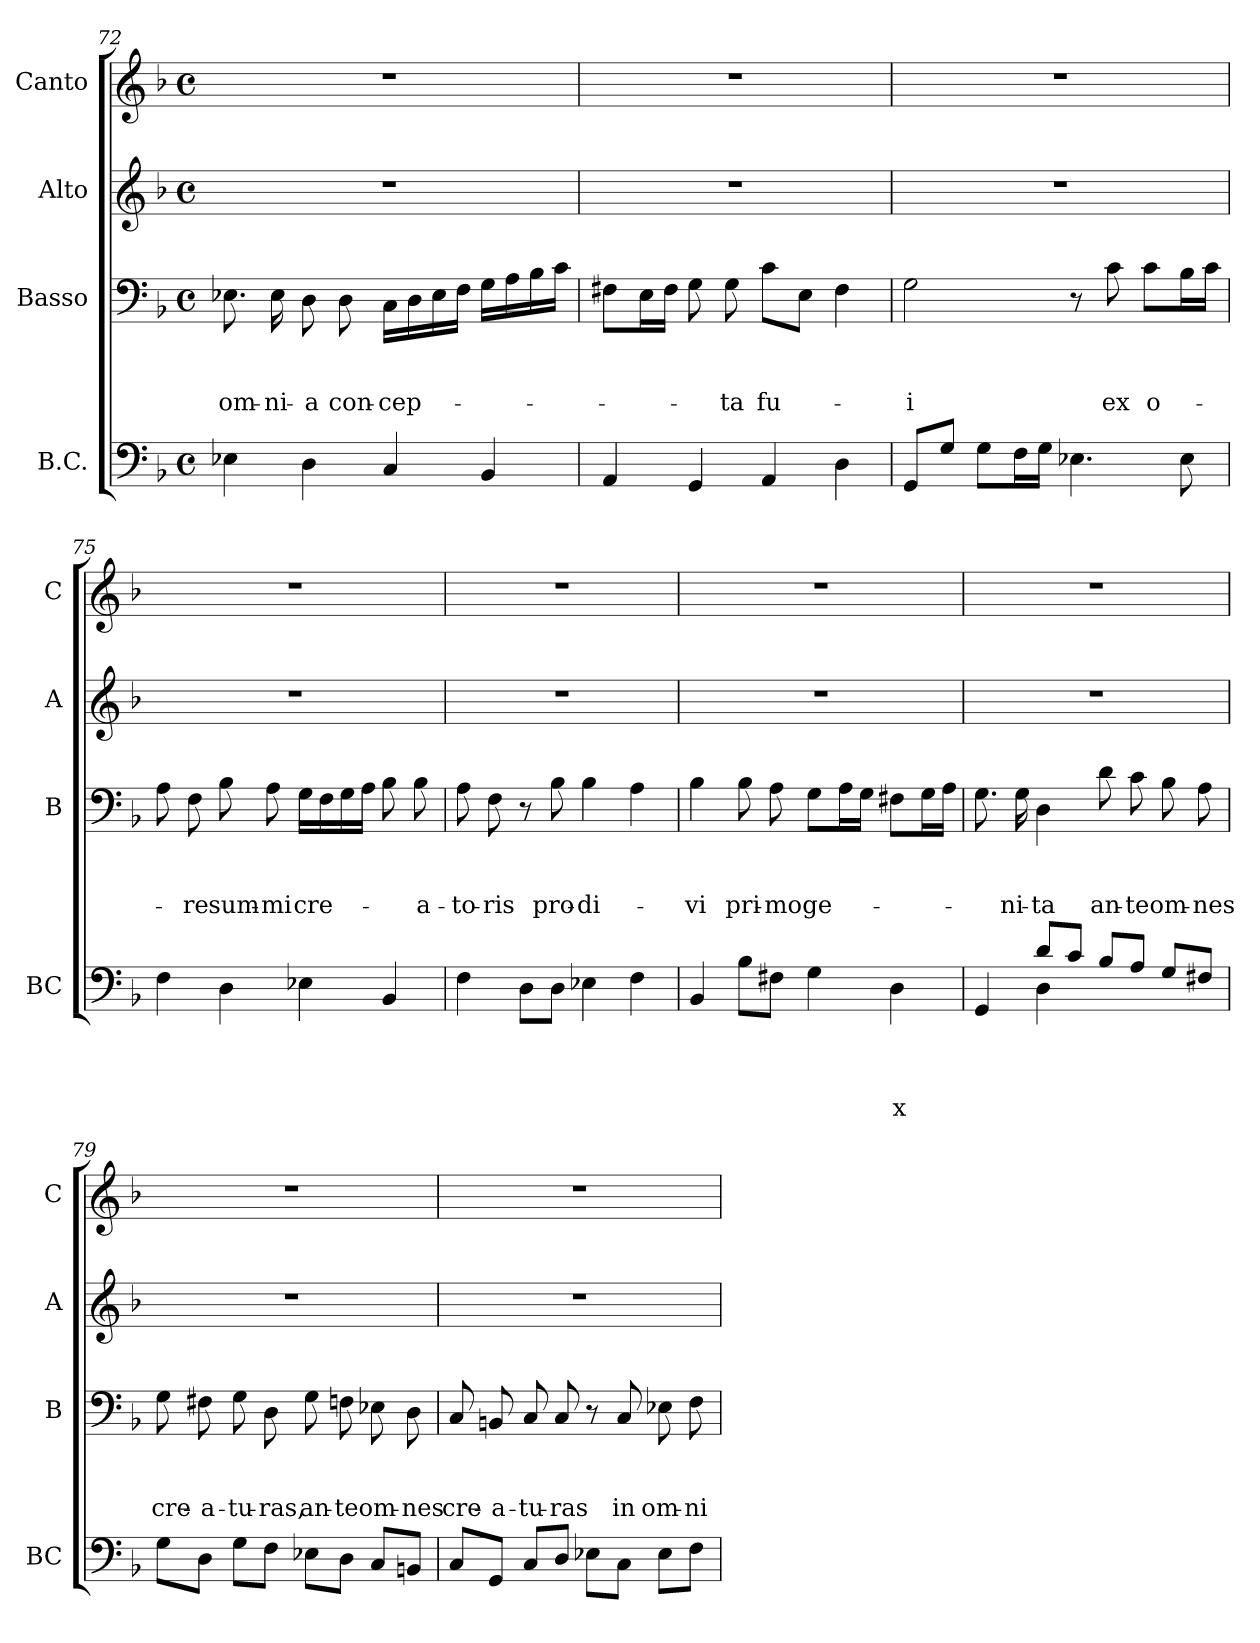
**kern	**text	**text	**text	**text	**kern	**text	**text	**text	**kern	**kern
*part4	*part4	*part4	*part4	*part4	*part3	*part3	*part3	*part3	*part2	*part1
*staff4	*staff4	*staff4	*staff4	*staff4	*staff3	*staff3	*staff3	*staff3	*staff2	*staff1
*I"B.C.	*	*	*	*	*I"Basso	*	*	*	*I"Alto	*I"Canto
*I'BC	*	*	*	*	*I'B	*	*	*	*I'A	*I'C
*clefF4	*	*	*	*	*clefF4	*	*	*	*clefG2	*clefG2
*k[b-]	*	*	*	*	*k[b-]	*	*	*	*k[b-]	*k[b-]
*F:	*	*	*	*	*F:	*	*	*	*F:	*F:
*M4/4	*	*	*	*	*M4/4	*	*	*	*M4/4	*M4/4
*met(c)	*	*	*	*	*met(c)	*	*	*	*met(c)	*met(c)
=72	=72	=72	=72	=72	=72	=72	=72	=72	=72	=72
!	!	!	!	!	!	!	!	!LO:LY:b	!	!
4E-X\	.	.	.	.	8.E-X\	.	.	om-	1r	1r
!	!	!	!	!	!	!	!	!LO:LY:b	!	!
.	.	.	.	.	16E-\	.	.	-ni-	.	.
!	!	!	!	!	!	!	!	!LO:LY:b	!	!
4D\	.	.	.	.	8D\	.	.	-a	.	.
!	!	!	!	!	!	!	!	!LO:LY:b	!	!
.	.	.	.	.	8D\	.	.	con-	.	.
!	!	!	!	!	!	!	!	!LO:LY:b	!	!
4C/	.	.	.	.	16C\LL	.	.	-cep-	.	.
.	.	.	.	.	16D\	.	.	.	.	.
.	.	.	.	.	16E-\	.	.	.	.	.
.	.	.	.	.	16F\JJ	.	.	.	.	.
4BB-/	.	.	.	.	16G\LL	.	.	.	.	.
.	.	.	.	.	16A\	.	.	.	.	.
.	.	.	.	.	16B-\	.	.	.	.	.
.	.	.	.	.	16c\JJ	.	.	.	.	.
=73	=73	=73	=73	=73	=73	=73	=73	=73	=73	=73
4AA/	.	.	.	.	8F#X\L	.	.	.	1r	1r
.	.	.	.	.	16E\L	.	.	.	.	.
.	.	.	.	.	16F#\JJ	.	.	.	.	.
4GG/	.	.	.	.	8G\	.	.	.	.	.
!	!	!	!	!	!	!	!	!LO:LY:b	!	!
.	.	.	.	.	8G\	.	.	-ta	.	.
!	!	!	!	!	!	!	!	!LO:LY:b	!	!
4AA/	.	.	.	.	8c\L	.	.	fu-	.	.
.	.	.	.	.	8E\J	.	.	.	.	.
4D\	.	.	.	.	4F#\	.	.	.	.	.
=74	=74	=74	=74	=74	=74	=74	=74	=74	=74	=74
!	!	!	!	!	!	!	!	!LO:LY:b	!	!
8GG/L	.	.	.	.	2G\	.	.	-i	1r	1r
8G/J	.	.	.	.	.	.	.	.	.	.
8G\L	.	.	.	.	.	.	.	.	.	.
16F\L	.	.	.	.	.	.	.	.	.	.
16G\JJ	.	.	.	.	.	.	.	.	.	.
4.E-X\	.	.	.	.	8r	.	.	.	.	.
!	!	!	!	!	!	!	!	!LO:LY:b	!	!
.	.	.	.	.	8c\	.	.	ex	.	.
!	!	!	!	!	!	!	!	!LO:LY:b	!	!
.	.	.	.	.	8c\L	.	.	o-	.	.
8E-\	.	.	.	.	16B-\L	.	.	.	.	.
.	.	.	.	.	16c\JJ	.	.	.	.	.
!!LO:LB:g=z
=75	=75	=75	=75	=75	=75	=75	=75	=75	=75	=75
4F\	.	.	.	.	8A\	.	.	.	1r	1r
!	!	!	!	!	!	!	!	!LO:LY:b	!	!
.	.	.	.	.	8F\	.	.	-re	.	.
!	!	!	!	!	!	!	!	!LO:LY:b	!	!
4D\	.	.	.	.	8B-\	.	.	sum-	.	.
!	!	!	!	!	!	!	!	!LO:LY:b	!	!
.	.	.	.	.	8A\	.	.	-mi	.	.
!	!	!	!	!	!	!	!	!LO:LY:b	!	!
4E-X\	.	.	.	.	16G\LL	.	.	cre-	.	.
.	.	.	.	.	16F\	.	.	.	.	.
.	.	.	.	.	16G\	.	.	.	.	.
.	.	.	.	.	16A\JJ	.	.	.	.	.
4BB-/	.	.	.	.	8B-\	.	.	.	.	.
!	!	!	!	!	!	!	!	!LO:LY:b	!	!
.	.	.	.	.	8B-\	.	.	-a-	.	.
=76	=76	=76	=76	=76	=76	=76	=76	=76	=76	=76
!	!	!	!	!	!	!	!	!LO:LY:b	!	!
4F\	.	.	.	.	8A\	.	.	-to-	1r	1r
!	!	!	!	!	!	!	!	!LO:LY:b	!	!
.	.	.	.	.	8F\	.	.	-ris	.	.
8D\L	.	.	.	.	8r	.	.	.	.	.
!	!	!	!	!	!	!	!	!LO:LY:b	!	!
8D\J	.	.	.	.	8B-\	.	.	pro-	.	.
!	!	!	!	!	!	!	!	!LO:LY:b	!	!
4E-X\	.	.	.	.	4B-\	.	.	-di-	.	.
4F\	.	.	.	.	4A\	.	.	.	.	.
=77	=77	=77	=77	=77	=77	=77	=77	=77	=77	=77
!	!	!	!	!	!	!	!	!LO:LY:b	!	!
4BB-/	.	.	.	.	4B-\	.	.	-vi	1r	1r
!	!	!	!	!	!	!	!	!LO:LY:b	!	!
8B-\L	.	.	.	.	8B-\	.	.	pri-	.	.
!	!	!	!	!	!	!	!	!LO:LY:b	!	!
8F#X\J	.	.	.	.	8A\	.	.	-mo	.	.
!	!	!	!	!	!	!	!	!LO:LY:b	!	!
4G\	.	.	.	.	8G\L	.	.	ge-	.	.
.	.	.	.	.	16A\L	.	.	.	.	.
.	.	.	.	.	16G\JJ	.	.	.	.	.
!	!	!	!	!LO:LY:b	!	!	!	!	!	!
4D\	.	.	.	x	8F#X\L	.	.	.	.	.
.	.	.	.	.	16G\L	.	.	.	.	.
.	.	.	.	.	16A\JJ	.	.	.	.	.
=78	=78	=78	=78	=78	=78	=78	=78	=78	=78	=78
*^	*	*	*	*	*	*	*	*	*	*
4GG/	4ryy	.	.	.	.	8.G\	.	.	.	1r	1r
!	!	!	!	!	!	!	!	!	!LO:LY:b	!	!
.	.	.	.	.	.	16G\	.	.	-ni-	.	.
!	!	!	!	!	!	!	!	!	!LO:LY:b	!	!
4D\	8d/L	.	.	.	.	4D\	.	.	-ta	.	.
.	8c/J	.	.	.	.	.	.	.	.	.	.
!	!	!	!	!	!	!	!	!	!LO:LY:b	!	!
8B-/L	2ryy	.	.	.	.	8d\	.	.	an-	.	.
!	!	!	!	!	!	!	!	!	!LO:LY:b	!	!
8A/J	.	.	.	.	.	8c\	.	.	-te	.	.
!	!	!	!	!	!	!	!	!	!LO:LY:b	!	!
8G/L	.	.	.	.	.	8B-\	.	.	om-	.	.
!	!	!	!	!	!	!	!	!	!LO:LY:b	!	!
8F#X/J	.	.	.	.	.	8A\	.	.	-nes	.	.
*v	*v	*	*	*	*	*	*	*	*	*	*
!!LO:LB:g=z
=79	=79	=79	=79	=79	=79	=79	=79	=79	=79	=79
!	!	!	!	!	!	!	!	!LO:LY:b	!	!
8G\L	.	.	.	.	8G\	.	.	cre-	1r	1r
!	!	!	!	!	!	!	!	!LO:LY:b	!	!
8D\J	.	.	.	.	8F#X\	.	.	-a-	.	.
!	!	!	!	!	!	!	!	!LO:LY:b	!	!
8G\L	.	.	.	.	8G\	.	.	-tu-	.	.
!	!	!	!	!	!	!	!	!LO:LY:b	!	!
8F\J	.	.	.	.	8D\	.	.	-ras,	.	.
!	!	!	!	!	!	!	!	!LO:LY:b	!	!
8E-X\L	.	.	.	.	8G\	.	.	an-	.	.
!	!	!	!	!	!	!	!	!LO:LY:b	!	!
8D\J	.	.	.	.	8Fn\	.	.	-te	.	.
!	!	!	!	!	!	!	!	!LO:LY:b	!	!
8C/L	.	.	.	.	8E-X\	.	.	om-	.	.
!	!	!	!	!	!	!	!	!LO:LY:b	!	!
8BBn/J	.	.	.	.	8D\	.	.	-nes	.	.
=80	=80	=80	=80	=80	=80	=80	=80	=80	=80	=80
!	!	!	!	!	!	!	!	!LO:LY:b	!	!
8C/L	.	.	.	.	8C/	.	.	cre-	1r	1r
!	!	!	!	!	!	!	!	!LO:LY:b	!	!
8GG/J	.	.	.	.	8BBn/	.	.	-a-	.	.
!	!	!	!	!	!	!	!	!LO:LY:b	!	!
8C/L	.	.	.	.	8C/	.	.	-tu-	.	.
!	!	!	!	!	!	!	!	!LO:LY:b	!	!
8D/J	.	.	.	.	8C/	.	.	-ras	.	.
8E-X\L	.	.	.	.	8r	.	.	.	.	.
!	!	!	!	!	!	!	!	!LO:LY:b	!	!
8C\J	.	.	.	.	8C/	.	.	in	.	.
!	!	!	!	!	!	!	!	!LO:LY:b	!	!
8E-\L	.	.	.	.	8E-X\	.	.	om-	.	.
!	!	!	!	!	!	!	!	!LO:LY:b	!	!
8F\J	.	.	.	.	8F\	.	.	-ni	.	.
=	=	=	=	=	=	=	=	=	=	=
*-	*-	*-	*-	*-	*-	*-	*-	*-	*-	*-
